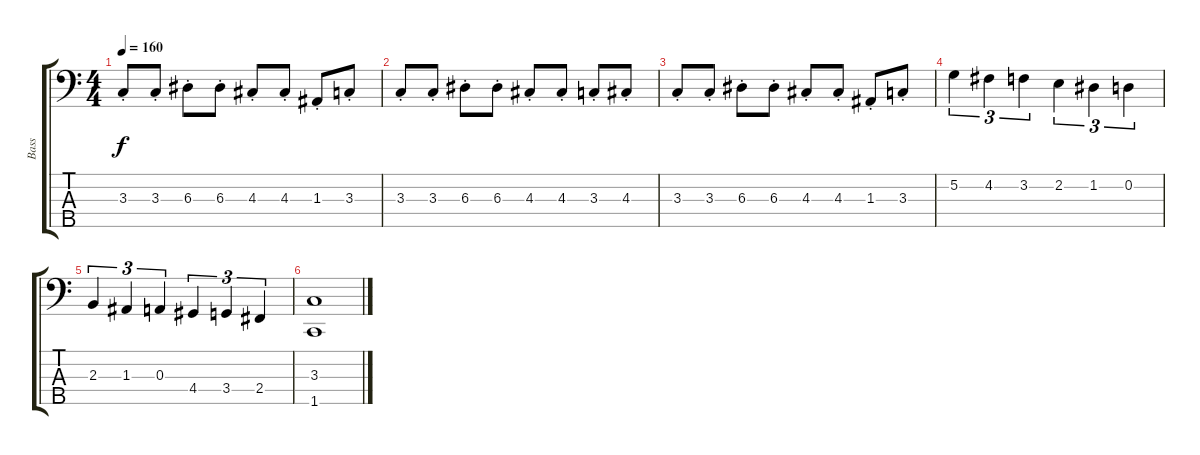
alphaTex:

\track ("Bass" "Bass") {instrument electricbassfinger}
\staff {score tabs}
\tuning (G2 D2 A1 E1 B0) {hide}
\ts (4 4)
\tempo 160
\clef f4
\ks c
3.3{st}.8{dy f} 3.3{st}.8 6.3{st}.8 6.3{st}.8 4.3{st}.8 4.3{st}.8 1.3{st}.8 3.3{st}.8 |
3.3{st}.8 3.3{st}.8 6.3{st}.8 6.3{st}.8 4.3{st}.8 4.3{st}.8 3.3{st}.8 4.3{st}.8 |
3.3{st}.8 3.3{st}.8 6.3{st}.8 6.3{st}.8 4.3{st}.8 4.3{st}.8 1.3{st}.8 3.3{st}.8 |
5.2.4{tu (3 2)} 4.2.4{tu (3 2)} 3.2.4{tu (3 2)} 2.2.4{tu (3 2)} 1.2.4{tu (3 2)} 0.2.4{tu (3 2)} |
2.3.4{tu (3 2)} 1.3.4{tu (3 2)} 0.3.4{tu (3 2)} 4.4.4{tu (3 2)} 3.4.4{tu (3 2)} 2.4.4{tu (3 2)} |
(3.3 1.5).1
